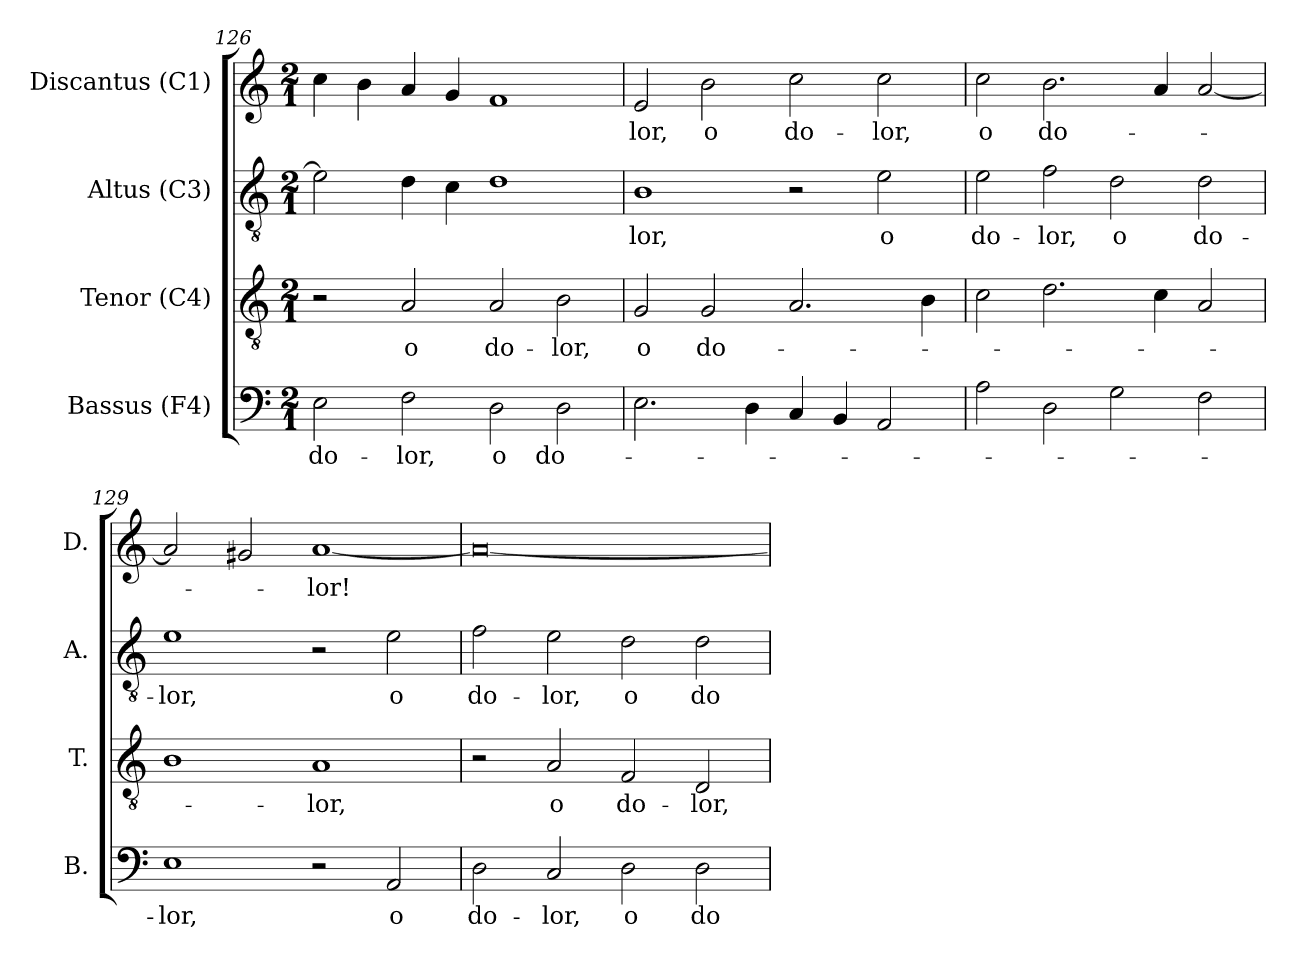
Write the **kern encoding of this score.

**kern	**text	**kern	**text	**kern	**text	**kern	**text
*part4	*part4	*part3	*part3	*part2	*part2	*part1	*part1
*staff4	*staff4	*staff3	*staff3	*staff2	*staff2	*staff1	*staff1
*I"Bassus (F4)	*	*I"Tenor (C4)	*	*I"Altus (C3)	*	*I"Discantus (C1)	*
*I'B.	*	*I'T.	*	*I'A.	*	*I'D.	*
*clefF4	*	*clefGv2	*	*clefGv2	*	*clefG2	*
*	*	*ITrd7c12	*	*ITrd7c12	*	*	*
*k[]	*	*k[]	*	*k[]	*	*k[]	*
*C:	*	*C:	*	*C:	*	*C:	*
*M2/1	*	*M2/1	*	*M2/1	*	*M2/1	*
=126	=126	=126	=126	=126	=126	=126	=126
!	!LO:LY:b:color=#000000	!	!	!	!	!	!
2Ei\	do-	2r	.	2Ei\]	.	4cci\	.
.	.	.	.	.	.	4bi\	.
!	!LO:LY:b:color=#000000	!	!	!	!	!	!
!	!	!	!LO:LY:b:color=#000000	!	!	!	!
2Fi\	-lor,	2AAi/	o	4Di\	.	4ai/	.
.	.	.	.	4Ci\	.	4gi/	.
!	!LO:LY:b:color=#000000	!	!	!	!	!	!
!	!	!	!LO:LY:b:color=#000000	!	!	!	!
2Di\	o	2AAi/	do-	1Di	.	1fi	.
!	!LO:LY:b:color=#000000	!	!	!	!	!	!
!	!	!	!LO:LY:b:color=#000000	!	!	!	!
2Di\	do-	2BBi\	-lor,	.	.	.	.
!!LO:LB:g=z
=127	=127	=127	=127	=127	=127	=127	=127
!	!	!	!LO:LY:b:color=#000000	!	!	!	!
!	!	!	!	!	!LO:LY:b:color=#000000	!	!
!	!	!	!	!	!	!	!LO:LY:b:color=#000000
2.Ei\	.	2GGi/	o	1BBi	-lor,	2ei/	-lor,
!	!	!	!LO:LY:b:color=#000000	!	!	!	!
!	!	!	!	!	!	!	!LO:LY:b:color=#000000
.	.	2GGi/	do-	.	.	2bi\	o
4Di\	.	.	.	.	.	.	.
!	!	!	!	!	!	!	!LO:LY:b:color=#000000
4Ci/	.	2.AAi/	.	2r	.	2cci\	do-
4BBi/	.	.	.	.	.	.	.
!	!	!	!	!	!LO:LY:b:color=#000000	!	!
!	!	!	!	!	!	!	!LO:LY:b:color=#000000
2AAi/	.	.	.	2Ei\	o	2cci\	-lor,
.	.	4BBi\	.	.	.	.	.
=128	=128	=128	=128	=128	=128	=128	=128
!	!	!	!	!	!LO:LY:b:color=#000000	!	!
!	!	!	!	!	!	!	!LO:LY:b:color=#000000
2Ai\	.	2Ci\	.	2Ei\	do-	2cci\	o
!	!	!	!	!	!LO:LY:b:color=#000000	!	!
!	!	!	!	!	!	!	!LO:LY:b:color=#000000
2Di\	.	2.Di\	.	2Fi\	-lor,	2.bi\	do-
!	!	!	!	!	!LO:LY:b:color=#000000	!	!
2Gi\	.	.	.	2Di\	o	.	.
.	.	4Ci\	.	.	.	4ai/	.
!	!	!	!	!	!LO:LY:b:color=#000000	!	!
2Fi\	.	2AAi/	.	2Di\	do-	[2ai/	.
=129	=129	=129	=129	=129	=129	=129	=129
!	!LO:LY:b:color=#000000	!	!	!	!	!	!
!	!	!	!	!	!LO:LY:b:color=#000000	!	!
1Ei	-lor,	1BBi	.	1Ei	-lor,	2ai/]	.
.	.	.	.	.	.	2g#i/	.
!	!	!	!LO:LY:b:color=#000000	!	!	!	!
!	!	!	!	!	!	!	!LO:LY:b:color=#000000
2r	.	1AAi	-lor,	2r	.	[1ai	-lor!
!	!LO:LY:b:color=#000000	!	!	!	!	!	!
!	!	!	!	!	!LO:LY:b:color=#000000	!	!
2AAi/	o	.	.	2Ei\	o	.	.
=130	=130	=130	=130	=130	=130	=130	=130
!	!LO:LY:b:color=#000000	!	!	!	!	!	!
!	!	!	!	!	!LO:LY:b:color=#000000	!	!
2Di\	do-	2r	.	2Fi\	do-	0ai_	.
!	!LO:LY:b:color=#000000	!	!	!	!	!	!
!	!	!	!LO:LY:b:color=#000000	!	!	!	!
!	!	!	!	!	!LO:LY:b:color=#000000	!	!
2Ci/	-lor,	2AAi/	o	2Ei\	-lor,	.	.
!	!LO:LY:b:color=#000000	!	!	!	!	!	!
!	!	!	!LO:LY:b:color=#000000	!	!	!	!
!	!	!	!	!	!LO:LY:b:color=#000000	!	!
2Di\	o	2FFi/	do-	2Di\	o	.	.
!	!LO:LY:b:color=#000000	!	!	!	!	!	!
!	!	!	!LO:LY:b:color=#000000	!	!	!	!
!	!	!	!	!	!LO:LY:b:color=#000000	!	!
2Di\	do-	2DDi/	-lor,	2Di\	do-	.	.
=	=	=	=	=	=	=	=
*-	*-	*-	*-	*-	*-	*-	*-
